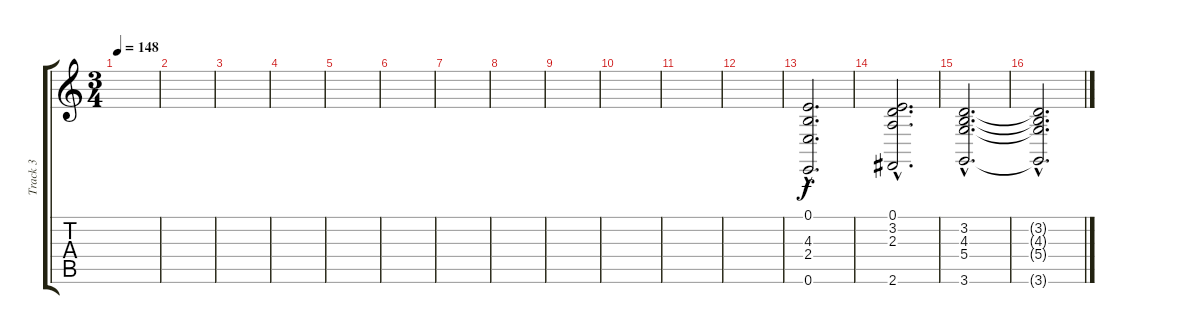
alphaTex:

\track ("Track 3" "Track 3") {instrument stringensemble1}
\staff {score tabs}
\tuning (E4 B3 G3 D3 A2 E2) {hide}
\ts (3 4)
\tempo 148
\clef g2
\ks c
|
|
|
|
|
|
|
|
|
|
|
|
(0.1{hac} 4.3{hac} 2.4{hac} 0.6{hac}).2{d} |
(0.1{hac} 3.2{hac} 2.3{hac} 2.6{hac}).2{d} |
(3.2{hac} 4.3{hac} 5.4{hac} 3.6{hac}).2{d} |
(3.2{hac t} 4.3{hac t} 5.4{hac t} 3.6{hac t}).2{d}
